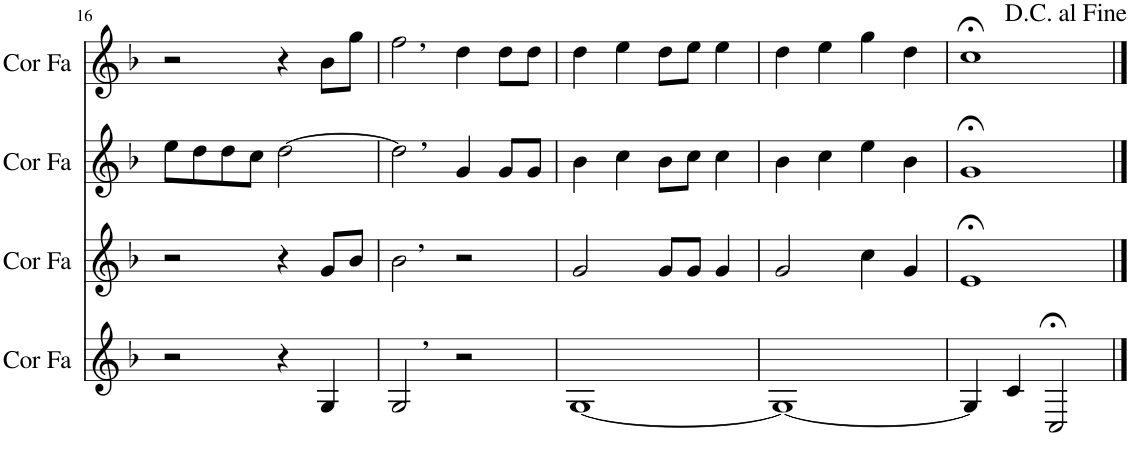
**kern	**kern	**kern	**kern
*part4	*part3	*part2	*part1
*staff4	*staff3	*staff2	*staff1
*I"Cor en Fa	*I"Cor en Fa	*I"Cor en Fa	*I"Cor en Fa
*I'Cor Fa	*I'Cor Fa	*I'Cor Fa	*I'Cor Fa
!!LO:PB:g=z
*clefG2	*clefG2	*clefG2	*clefG2
*Trd4c7	*Trd4c7	*Trd4c7	*Trd4c7
*k[b-]	*k[b-]	*k[b-]	*k[b-]
*M4/4	*M4/4	*M4/4	*M4/4
=16	=16	=16	=16
2r	2r	8ee\L	2r
.	.	8dd\	.
.	.	8dd\	.
.	.	8cc\J	.
4r	4r	[2dd\	4r
4G/	8g/L	.	8b-\L
.	8b-/J	.	8gg\J
=17	=17	=17	=17
!	!	!	!LO:TX:a:B:t=,
!	!	!LO:TX:a:B:t=,	!
!	!LO:TX:a:B:t=,	!	!
!LO:TX:a:B:t=,	!	!	!
2G/	2b-\	2dd\]	2ff\
2r	2r	4g/	4dd\
.	.	8g/L	8dd\L
.	.	8g/J	8dd\J
=18	=18	=18	=18
[1G	2g/	4b-\	4dd\
.	.	4cc\	4ee\
.	8g/L	8b-\L	8dd\L
.	8g/J	8cc\J	8ee\J
.	4g/	4cc\	4ee\
=19	=19	=19	=19
1G_	2g/	4b-\	4dd\
.	.	4cc\	4ee\
.	4cc\	4ee\	4gg\
.	4g/	4b-\	4dd\
=20	=20	=20	=20
4G/]	1e;<	1g;<	1cc;<
4c;</	.	.	.
2C/	.	.	.
==	==	==	==
*-	*-	*-	*-
